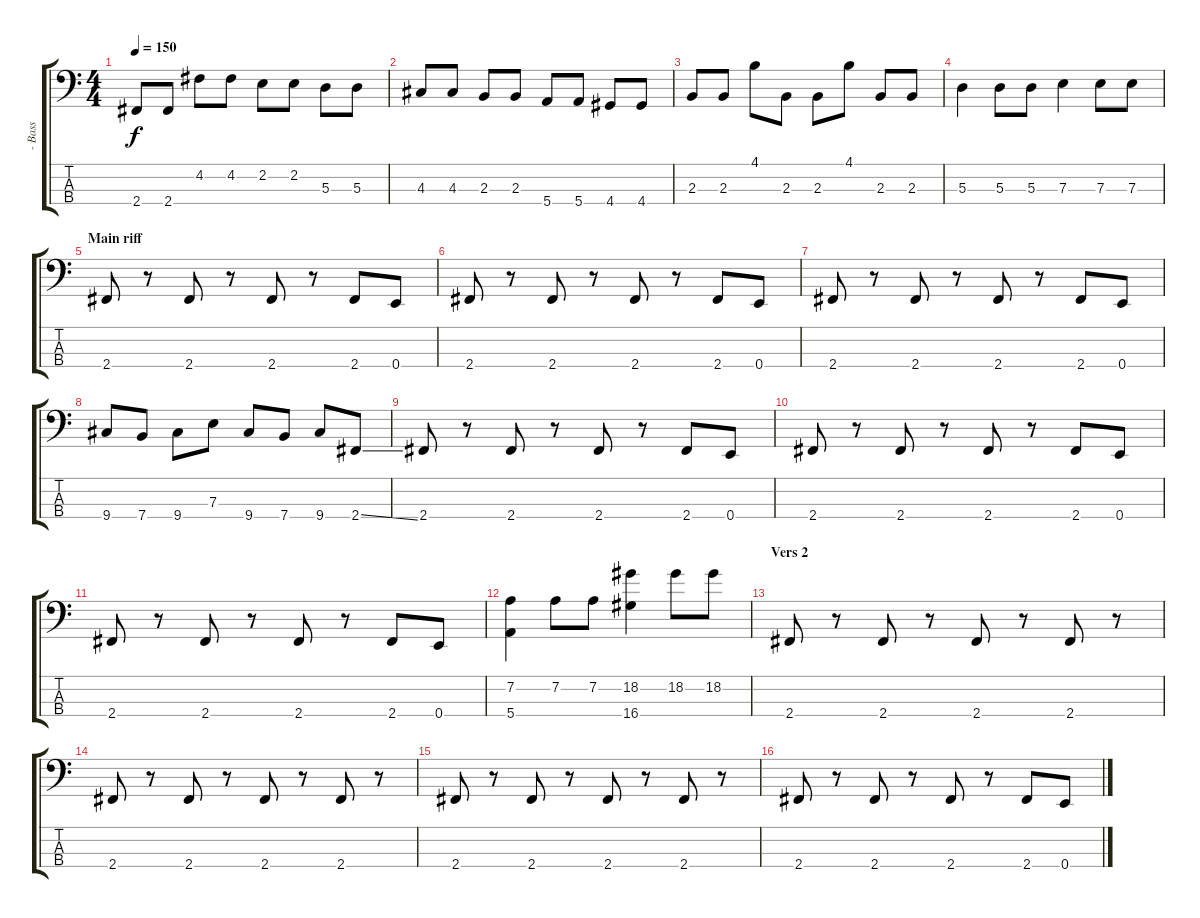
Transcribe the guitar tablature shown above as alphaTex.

\track (" - Bass" " - Bass") {instrument electricbasspick}
\staff {score tabs}
\tuning (G2 D2 A1 E1) {hide}
\ts (4 4)
\tempo 150
\clef f4
\ks c
2.4.8{dy f} 2.4.8 4.2.8 4.2.8 2.2.8 2.2.8 5.3.8 5.3.8 |
4.3.8 4.3.8 2.3.8 2.3.8 5.4.8 5.4.8 4.4.8 4.4.8 |
2.3.8 2.3.8 4.1.8 2.3.8 2.3.8 4.1.8 2.3.8 2.3.8 |
5.3.4 5.3.8 5.3.8 7.3.4 7.3.8 7.3.8 |
\section ("" "Main riff")
2.4.8 r.8 2.4.8 r.8 2.4.8 r.8 2.4.8 0.4.8 |
2.4.8 r.8 2.4.8 r.8 2.4.8 r.8 2.4.8 0.4.8 |
2.4.8 r.8 2.4.8 r.8 2.4.8 r.8 2.4.8 0.4.8 |
9.4.8 7.4.8 9.4.8 7.3.8 9.4.8 7.4.8 9.4.8 2.4{ss}.8 |
2.4.8 r.8 2.4.8 r.8 2.4.8 r.8 2.4.8 0.4.8 |
2.4.8 r.8 2.4.8 r.8 2.4.8 r.8 2.4.8 0.4.8 |
2.4.8 r.8 2.4.8 r.8 2.4.8 r.8 2.4.8 0.4.8 |
(7.2 5.4).4 7.2.8 7.2.8 (18.2 16.4).4 18.2.8 18.2.8 |
\section ("" "Vers 2")
2.4.8 r.8 2.4.8 r.8 2.4.8 r.8 2.4.8 r.8 |
2.4.8 r.8 2.4.8 r.8 2.4.8 r.8 2.4.8 r.8 |
2.4.8 r.8 2.4.8 r.8 2.4.8 r.8 2.4.8 r.8 |
2.4.8 r.8 2.4.8 r.8 2.4.8 r.8 2.4.8 0.4.8
